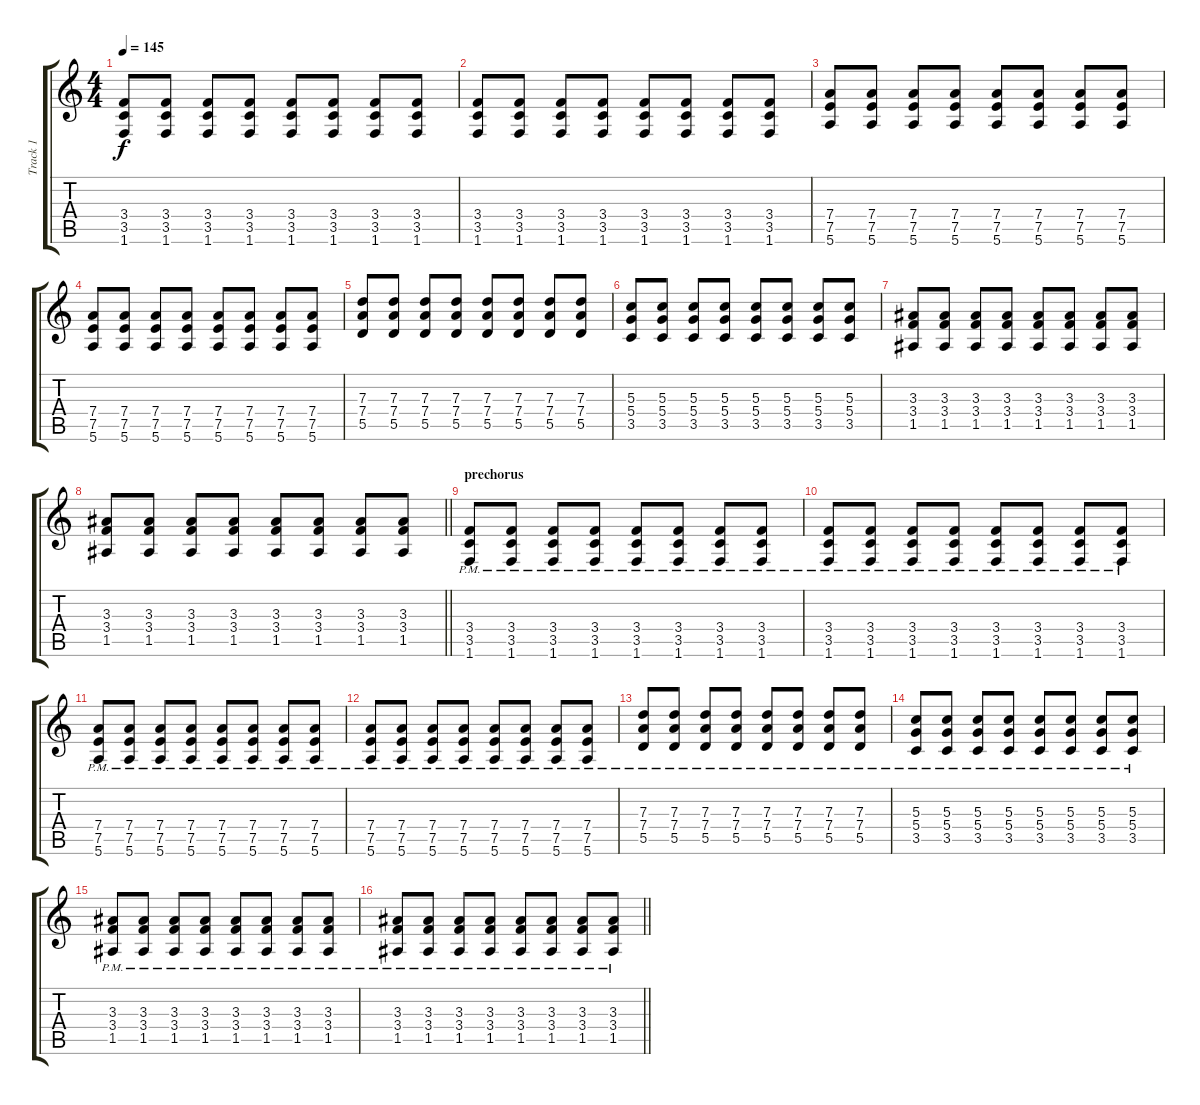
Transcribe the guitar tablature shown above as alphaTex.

\track ("Track 1" "Track 1") {instrument electricguitarmuted}
\staff {score tabs}
\tuning (E4 B3 G3 D3 A2 E2) {hide}
\ts (4 4)
\tempo 145
\clef g2
\ks c
(3.4 3.5 1.6).8{dy f instrument acousticguitarsteel} (3.4 3.5 1.6).8 (3.4 3.5 1.6).8 (3.4 3.5 1.6).8 (3.4 3.5 1.6).8 (3.4 3.5 1.6).8 (3.4 3.5 1.6).8 (3.4 3.5 1.6).8 |
(3.4 3.5 1.6).8 (3.4 3.5 1.6).8 (3.4 3.5 1.6).8 (3.4 3.5 1.6).8 (3.4 3.5 1.6).8 (3.4 3.5 1.6).8 (3.4 3.5 1.6).8 (3.4 3.5 1.6).8 |
(7.4 7.5 5.6).8 (7.4 7.5 5.6).8 (7.4 7.5 5.6).8 (7.4 7.5 5.6).8 (7.4 7.5 5.6).8 (7.4 7.5 5.6).8 (7.4 7.5 5.6).8 (7.4 7.5 5.6).8 |
(7.4 7.5 5.6).8 (7.4 7.5 5.6).8 (7.4 7.5 5.6).8 (7.4 7.5 5.6).8 (7.4 7.5 5.6).8 (7.4 7.5 5.6).8 (7.4 7.5 5.6).8 (7.4 7.5 5.6).8 |
(7.3 7.4 5.5).8 (7.3 7.4 5.5).8 (7.3 7.4 5.5).8 (7.3 7.4 5.5).8 (7.3 7.4 5.5).8 (7.3 7.4 5.5).8 (7.3 7.4 5.5).8 (7.3 7.4 5.5).8 |
(5.3 5.4 3.5).8 (5.3 5.4 3.5).8 (5.3 5.4 3.5).8 (5.3 5.4 3.5).8 (5.3 5.4 3.5).8 (5.3 5.4 3.5).8 (5.3 5.4 3.5).8 (5.3 5.4 3.5).8 |
(3.3 3.4 1.5).8 (3.3 3.4 1.5).8 (3.3 3.4 1.5).8 (3.3 3.4 1.5).8 (3.3 3.4 1.5).8 (3.3 3.4 1.5).8 (3.3 3.4 1.5).8 (3.3 3.4 1.5).8 |
\barLineRight lightlight
(3.3 3.4 1.5).8 (3.3 3.4 1.5).8 (3.3 3.4 1.5).8 (3.3 3.4 1.5).8 (3.3 3.4 1.5).8 (3.3 3.4 1.5).8 (3.3 3.4 1.5).8 (3.3 3.4 1.5).8 |
\section ("" "prechorus")
(3.4{pm} 3.5{pm} 1.6{pm}).8{instrument electricguitarmuted} (3.4{pm} 3.5{pm} 1.6{pm}).8 (3.4{pm} 3.5{pm} 1.6{pm}).8 (3.4{pm} 3.5{pm} 1.6{pm}).8 (3.4{pm} 3.5{pm} 1.6{pm}).8 (3.4{pm} 3.5{pm} 1.6{pm}).8 (3.4{pm} 3.5{pm} 1.6{pm}).8 (3.4{pm} 3.5{pm} 1.6{pm}).8 |
(3.4{pm} 3.5{pm} 1.6{pm}).8 (3.4{pm} 3.5{pm} 1.6{pm}).8 (3.4{pm} 3.5{pm} 1.6{pm}).8 (3.4{pm} 3.5{pm} 1.6{pm}).8 (3.4{pm} 3.5{pm} 1.6{pm}).8 (3.4{pm} 3.5{pm} 1.6{pm}).8 (3.4{pm} 3.5{pm} 1.6{pm}).8 (3.4{pm} 3.5{pm} 1.6{pm}).8 |
(7.4{pm} 7.5{pm} 5.6{pm}).8 (7.4{pm} 7.5{pm} 5.6{pm}).8 (7.4{pm} 7.5{pm} 5.6{pm}).8 (7.4{pm} 7.5{pm} 5.6{pm}).8 (7.4{pm} 7.5{pm} 5.6{pm}).8 (7.4{pm} 7.5{pm} 5.6{pm}).8 (7.4{pm} 7.5{pm} 5.6{pm}).8 (7.4{pm} 7.5{pm} 5.6{pm}).8 |
(7.4{pm} 7.5{pm} 5.6{pm}).8 (7.4{pm} 7.5{pm} 5.6{pm}).8 (7.4{pm} 7.5{pm} 5.6{pm}).8 (7.4{pm} 7.5{pm} 5.6{pm}).8 (7.4{pm} 7.5{pm} 5.6{pm}).8 (7.4{pm} 7.5{pm} 5.6{pm}).8 (7.4{pm} 7.5{pm} 5.6{pm}).8 (7.4{pm} 7.5{pm} 5.6{pm}).8 |
(7.3{pm} 7.4{pm} 5.5{pm}).8 (7.3{pm} 7.4{pm} 5.5{pm}).8 (7.3{pm} 7.4{pm} 5.5{pm}).8 (7.3{pm} 7.4{pm} 5.5{pm}).8 (7.3{pm} 7.4{pm} 5.5{pm}).8 (7.3{pm} 7.4{pm} 5.5{pm}).8 (7.3{pm} 7.4{pm} 5.5{pm}).8 (7.3{pm} 7.4{pm} 5.5{pm}).8 |
(5.3{pm} 5.4{pm} 3.5{pm}).8 (5.3{pm} 5.4{pm} 3.5{pm}).8 (5.3{pm} 5.4{pm} 3.5{pm}).8 (5.3{pm} 5.4{pm} 3.5{pm}).8 (5.3{pm} 5.4{pm} 3.5{pm}).8 (5.3{pm} 5.4{pm} 3.5{pm}).8 (5.3{pm} 5.4{pm} 3.5{pm}).8 (5.3{pm} 5.4{pm} 3.5{pm}).8 |
(3.3{pm} 3.4{pm} 1.5{pm}).8 (3.3{pm} 3.4{pm} 1.5{pm}).8 (3.3{pm} 3.4{pm} 1.5{pm}).8 (3.3{pm} 3.4{pm} 1.5{pm}).8 (3.3{pm} 3.4{pm} 1.5{pm}).8 (3.3{pm} 3.4{pm} 1.5{pm}).8 (3.3{pm} 3.4{pm} 1.5{pm}).8 (3.3{pm} 3.4{pm} 1.5{pm}).8 |
\barLineRight lightlight
(3.3{pm} 3.4{pm} 1.5{pm}).8 (3.3{pm} 3.4{pm} 1.5{pm}).8 (3.3{pm} 3.4{pm} 1.5{pm}).8 (3.3{pm} 3.4{pm} 1.5{pm}).8 (3.3{pm} 3.4{pm} 1.5{pm}).8 (3.3{pm} 3.4{pm} 1.5{pm}).8 (3.3{pm} 3.4{pm} 1.5{pm}).8 (3.3{pm} 3.4{pm} 1.5{pm}).8
